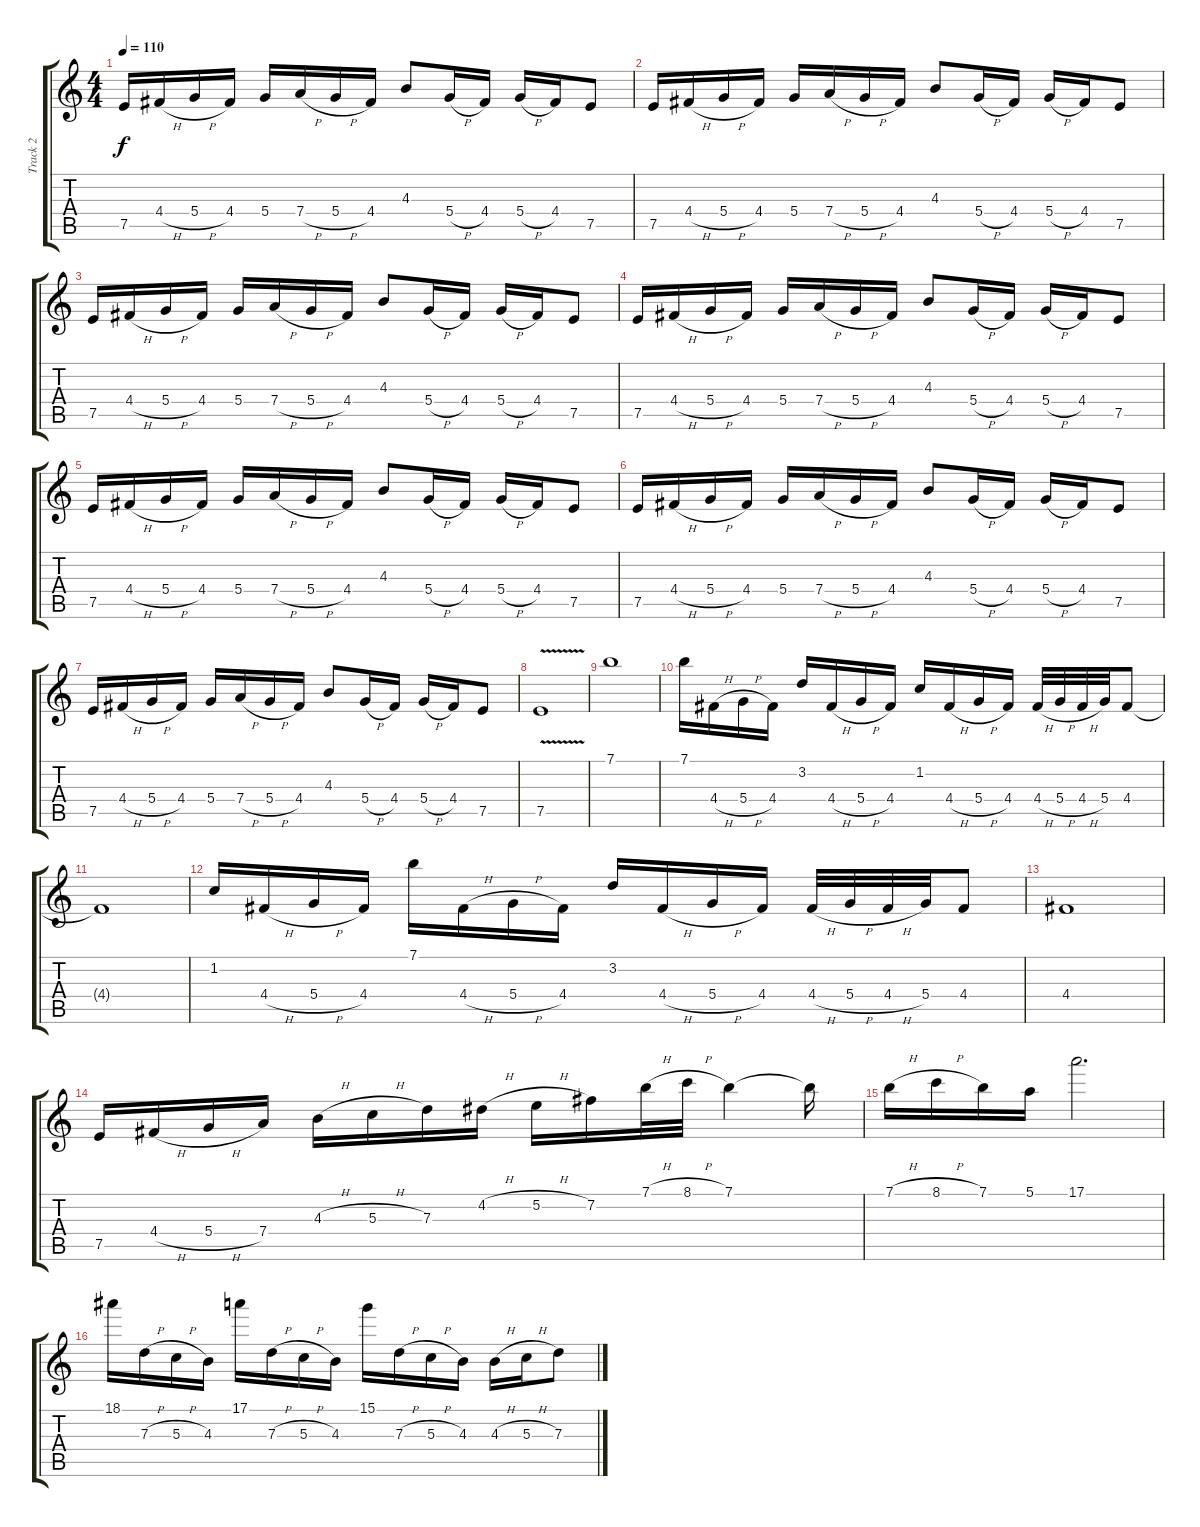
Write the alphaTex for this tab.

\track ("Track 2" "Track 2") {instrument overdrivenguitar}
\staff {score tabs}
\tuning (E4 B3 G3 D3 A2 E2) {hide}
\ts (4 4)
\tempo 110
\clef g2
\ks c
7.5.16{dy f} 4.4{h}.16 5.4{h}.16 4.4.16 5.4.16 7.4{h}.16 5.4{h}.16 4.4.16 4.3.8 5.4{h}.16 4.4.16 5.4{h}.16 4.4.16 7.5.8 |
7.5.16 4.4{h}.16 5.4{h}.16 4.4.16 5.4.16 7.4{h}.16 5.4{h}.16 4.4.16 4.3.8 5.4{h}.16 4.4.16 5.4{h}.16 4.4.16 7.5.8 |
7.5.16 4.4{h}.16 5.4{h}.16 4.4.16 5.4.16 7.4{h}.16 5.4{h}.16 4.4.16 4.3.8 5.4{h}.16 4.4.16 5.4{h}.16 4.4.16 7.5.8 |
7.5.16 4.4{h}.16 5.4{h}.16 4.4.16 5.4.16 7.4{h}.16 5.4{h}.16 4.4.16 4.3.8 5.4{h}.16 4.4.16 5.4{h}.16 4.4.16 7.5.8 |
7.5.16 4.4{h}.16 5.4{h}.16 4.4.16 5.4.16 7.4{h}.16 5.4{h}.16 4.4.16 4.3.8 5.4{h}.16 4.4.16 5.4{h}.16 4.4.16 7.5.8 |
7.5.16 4.4{h}.16 5.4{h}.16 4.4.16 5.4.16 7.4{h}.16 5.4{h}.16 4.4.16 4.3.8 5.4{h}.16 4.4.16 5.4{h}.16 4.4.16 7.5.8 |
7.5.16 4.4{h}.16 5.4{h}.16 4.4.16 5.4.16 7.4{h}.16 5.4{h}.16 4.4.16 4.3.8 5.4{h}.16 4.4.16 5.4{h}.16 4.4.16 7.5.8 |
7.5{v}.1 |
7.1.1 |
7.1.16 4.4{h}.16 5.4{h}.16 4.4.16 3.2.16 4.4{h}.16 5.4{h}.16 4.4.16 1.2.16 4.4{h}.16 5.4{h}.16 4.4.16 4.4{h}.32 5.4{h}.32 4.4{h}.32 5.4.32 4.4.8 |
4.4{t}.1 |
1.2.16 4.4{h}.16 5.4{h}.16 4.4.16 7.1.16 4.4{h}.16 5.4{h}.16 4.4.16 3.2.16 4.4{h}.16 5.4{h}.16 4.4.16 4.4{h}.32 5.4{h}.32 4.4{h}.32 5.4.32 4.4.8 |
4.4.1 |
7.5.16 4.4{h}.16 5.4{h}.16 7.4.16 4.3{h}.16 5.3{h}.16 7.3.16 4.2{h}.16 5.2{h}.16 7.2.16 7.1{h}.32 8.1{h}.32 7.1.4 7.1{t}.16 |
7.1{h}.16 8.1{h}.16 7.1.16 5.1.16 17.1.2{d} |
18.1.16 7.3{h}.16 5.3{h}.16 4.3.16 17.1.16 7.3{h}.16 5.3{h}.16 4.3.16 15.1.16 7.3{h}.16 5.3{h}.16 4.3.16 4.3{h}.16 5.3{h}.16 7.3.8
